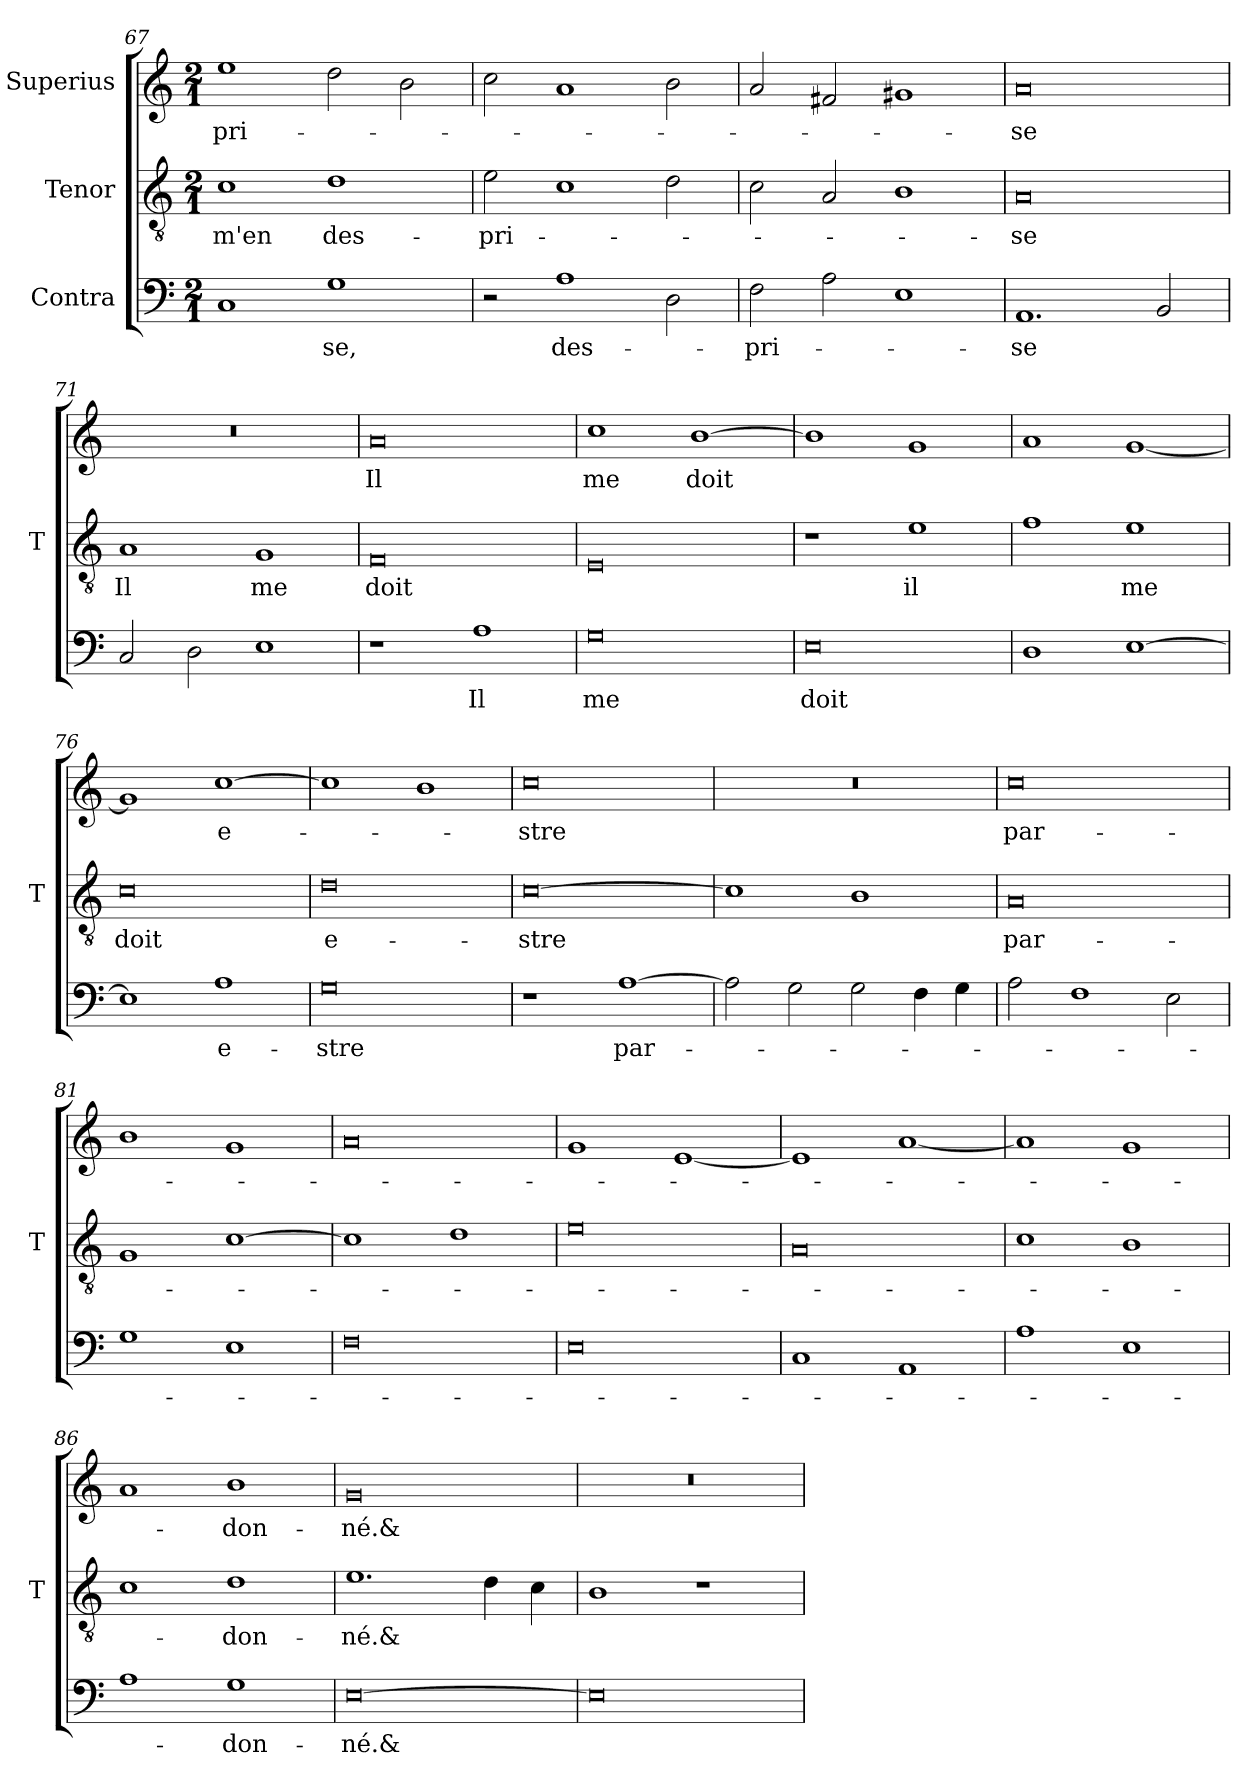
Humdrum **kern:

**kern	**text	**kern	**text	**kern	**text
*part3	*part3	*part2	*part2	*part1	*part1
*staff3	*staff3	*staff2	*staff2	*staff1	*staff1
*I"Contra	*	*I"Tenor	*	*I"Superius	*
*	*	*I'T	*	*	*
*clefF4	*	*clefGv2	*	*clefG2	*
*k[]	*	*k[]	*	*k[]	*
*a:	*	*a:	*	*a:	*
*M2/1	*	*M2/1	*	*M2/1	*
=67	=67	=67	=67	=67	=67
1C	.	1c	m'en	1ee	-pri-
1G	-se,	1d	des-	2dd	.
.	.	.	.	2b	.
=68	=68	=68	=68	=68	=68
2r	.	2e	-pri-	2cc	.
1A	des-	1c	.	1a	.
2D	.	2d	.	2b	.
=69	=69	=69	=69	=69	=69
2F	-pri-	2c	.	2a	.
2A	.	2A	.	2f#X	.
1E	.	1B	.	1g#X	.
=70	=70	=70	=70	=70	=70
1.AA	-se	0A	-se	0a	-se
2BB	.	.	.	.	.
=71	=71	=71	=71	=71	=71
2C	.	1A	Il	0r	.
2D	.	.	.	.	.
1E	.	1G	me	.	.
=72	=72	=72	=72	=72	=72
1r	.	0F	doit	0a	Il
1A	Il	.	.	.	.
=73	=73	=73	=73	=73	=73
0G	me	0E	.	1cc	me
.	.	.	.	[1b	doit
=74	=74	=74	=74	=74	=74
0E	doit	1r	.	1b]	.
.	.	1e	il	1g	.
=75	=75	=75	=75	=75	=75
1D	.	1f	.	1a	.
[1E	.	1e	me	[1g	.
=76	=76	=76	=76	=76	=76
1E]	.	0c	doit	1g]	.
1A	e-	.	.	[1cc	e-
=77	=77	=77	=77	=77	=77
0G	-stre	0d	e-	1cc]	.
.	.	.	.	1b	.
=78	=78	=78	=78	=78	=78
1r	.	[0c	-stre	0cc	-stre
[1A	par-	.	.	.	.
=79	=79	=79	=79	=79	=79
2A]	.	1c]	.	0r	.
2G	.	.	.	.	.
2G	.	1B	.	.	.
4F	.	.	.	.	.
4G	.	.	.	.	.
=80	=80	=80	=80	=80	=80
2A	.	0A	par-	0cc	par-
1F	.	.	.	.	.
2E	.	.	.	.	.
=81	=81	=81	=81	=81	=81
1G	.	1G	.	1b	.
1E	.	[1c	.	1g	.
=82	=82	=82	=82	=82	=82
0F	.	1c]	.	0a	.
.	.	1d	.	.	.
=83	=83	=83	=83	=83	=83
0E	.	0e	.	1g	.
.	.	.	.	[1e	.
=84	=84	=84	=84	=84	=84
1C	.	0A	.	1e]	.
1AA	.	.	.	[1a	.
=85	=85	=85	=85	=85	=85
1A	.	1c	.	1a]	.
1E	.	1B	.	1g	.
=86	=86	=86	=86	=86	=86
1A	.	1c	.	1a	.
1G	-don-	1d	-don-	1b	-don-
=87	=87	=87	=87	=87	=87
[0E	-né.&	1.e	-né.&	0g	-né.&
.	.	4d	.	.	.
.	.	4c	.	.	.
=88	=88	=88	=88	=88	=88
0E]	.	1B	.	0r	.
.	.	1r	.	.	.
=	=	=	=	=	=
*-	*-	*-	*-	*-	*-
